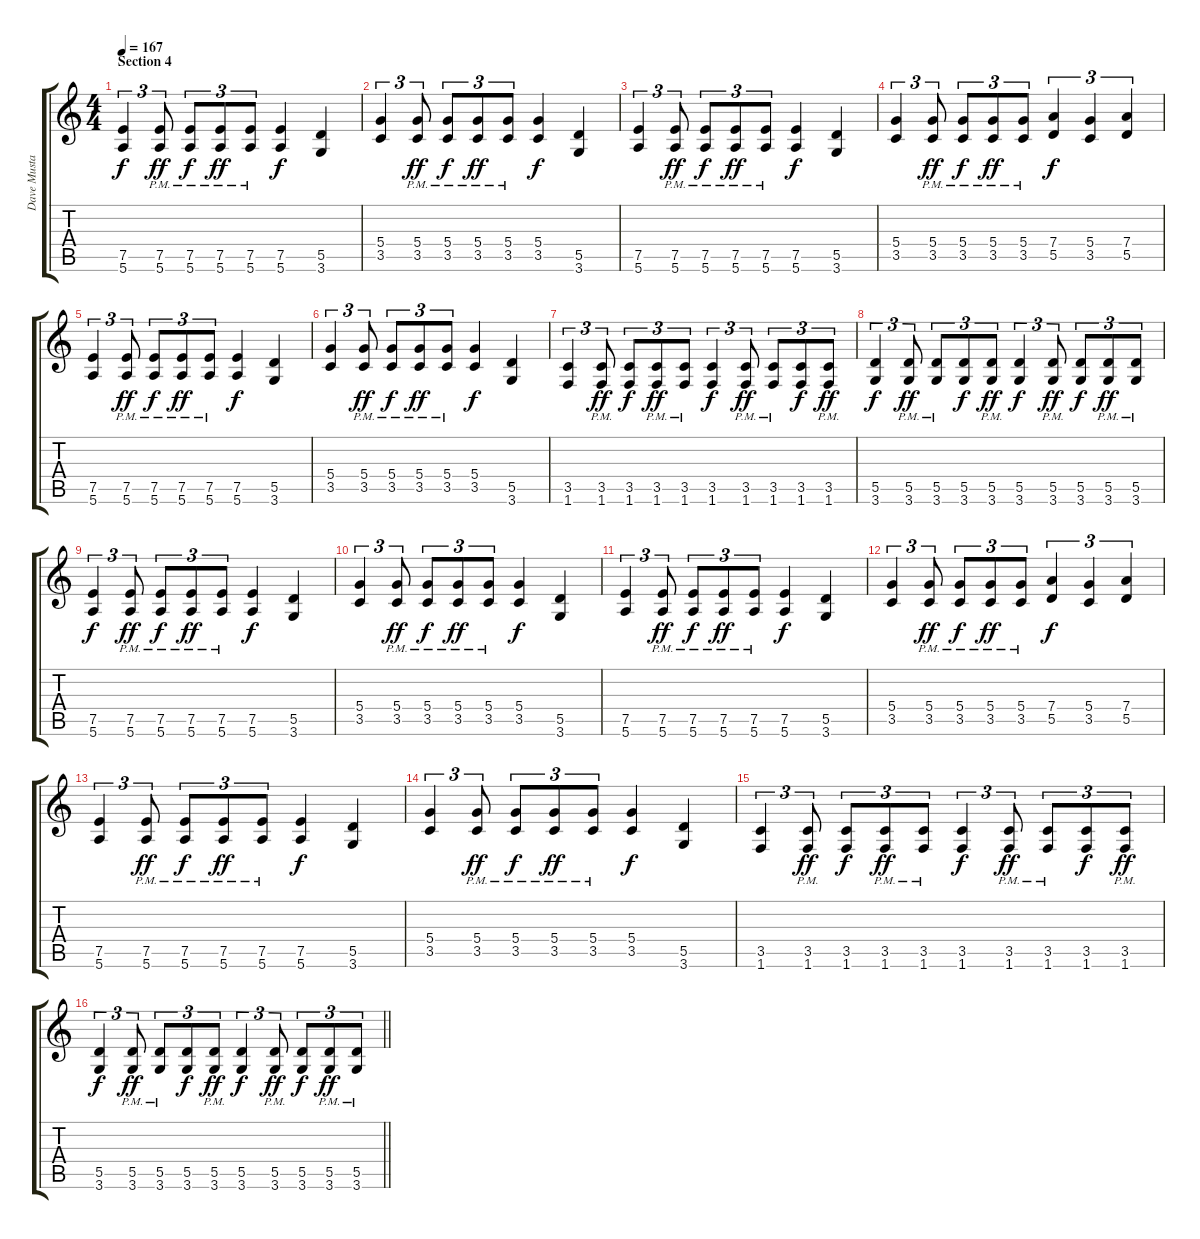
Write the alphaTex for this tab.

\track ("Dave Mustaine" "Dave Musta") {instrument distortionguitar}
\staff {score tabs}
\tuning (E4 B3 G3 D3 A2 E2) {hide}
\ts (4 4)
\section ("" "Section 4")
\tempo 167
\clef g2
\ks c
(7.5 5.6).4{tu (3 2) dy f} (7.5{pm} 5.6{pm}).8{tu (3 2) dy ff} (7.5{pm} 5.6{pm}).8{tu (3 2) dy f} (7.5{pm} 5.6{pm}).8{tu (3 2) dy ff} (7.5{pm} 5.6{pm}).8{tu (3 2)} (7.5 5.6).4{dy f} (5.5 3.6).4 |
(5.4 3.5).4{tu (3 2)} (5.4{pm} 3.5{pm}).8{tu (3 2) dy ff} (5.4{pm} 3.5{pm}).8{tu (3 2) dy f} (5.4{pm} 3.5{pm}).8{tu (3 2) dy ff} (5.4{pm} 3.5{pm}).8{tu (3 2)} (5.4 3.5).4{dy f} (5.5 3.6).4 |
(7.5 5.6).4{tu (3 2)} (7.5{pm} 5.6{pm}).8{tu (3 2) dy ff} (7.5{pm} 5.6{pm}).8{tu (3 2) dy f} (7.5{pm} 5.6{pm}).8{tu (3 2) dy ff} (7.5{pm} 5.6{pm}).8{tu (3 2)} (7.5 5.6).4{dy f} (5.5 3.6).4 |
(5.4 3.5).4{tu (3 2)} (5.4{pm} 3.5{pm}).8{tu (3 2) dy ff} (5.4{pm} 3.5{pm}).8{tu (3 2) dy f} (5.4{pm} 3.5{pm}).8{tu (3 2) dy ff} (5.4{pm} 3.5{pm}).8{tu (3 2)} (7.4 5.5).4{tu (3 2) dy f} (5.4 3.5).4{tu (3 2)} (7.4 5.5).4{tu (3 2)} |
(7.5 5.6).4{tu (3 2)} (7.5{pm} 5.6{pm}).8{tu (3 2) dy ff} (7.5{pm} 5.6{pm}).8{tu (3 2) dy f} (7.5{pm} 5.6{pm}).8{tu (3 2) dy ff} (7.5{pm} 5.6{pm}).8{tu (3 2)} (7.5 5.6).4{dy f} (5.5 3.6).4 |
(5.4 3.5).4{tu (3 2)} (5.4{pm} 3.5{pm}).8{tu (3 2) dy ff} (5.4{pm} 3.5{pm}).8{tu (3 2) dy f} (5.4{pm} 3.5{pm}).8{tu (3 2) dy ff} (5.4{pm} 3.5{pm}).8{tu (3 2)} (5.4 3.5).4{dy f} (5.5 3.6).4 |
(3.5 1.6).4{tu (3 2)} (3.5{pm} 1.6{pm}).8{tu (3 2) dy ff} (3.5 1.6).8{tu (3 2) dy f} (3.5{pm} 1.6{pm}).8{tu (3 2) dy ff} (3.5{pm} 1.6{pm}).8{tu (3 2)} (3.5 1.6).4{tu (3 2) dy f} (3.5{pm} 1.6{pm}).8{tu (3 2) dy ff} (3.5{pm} 1.6{pm}).8{tu (3 2)} (3.5 1.6).8{tu (3 2) dy f} (3.5{pm} 1.6{pm}).8{tu (3 2) dy ff} |
(5.5 3.6).4{tu (3 2) dy f} (5.5{pm} 3.6{pm}).8{tu (3 2) dy ff} (5.5{pm} 3.6{pm}).8{tu (3 2)} (5.5 3.6).8{tu (3 2) dy f} (5.5{pm} 3.6{pm}).8{tu (3 2) dy ff} (5.5 3.6).4{tu (3 2) dy f} (5.5{pm} 3.6{pm}).8{tu (3 2) dy ff} (5.5 3.6).8{tu (3 2) dy f} (5.5{pm} 3.6{pm}).8{tu (3 2) dy ff} (5.5{pm} 3.6{pm}).8{tu (3 2)} |
(7.5 5.6).4{tu (3 2) dy f} (7.5{pm} 5.6{pm}).8{tu (3 2) dy ff} (7.5{pm} 5.6{pm}).8{tu (3 2) dy f} (7.5{pm} 5.6{pm}).8{tu (3 2) dy ff} (7.5{pm} 5.6{pm}).8{tu (3 2)} (7.5 5.6).4{dy f} (5.5 3.6).4 |
(5.4 3.5).4{tu (3 2)} (5.4{pm} 3.5{pm}).8{tu (3 2) dy ff} (5.4{pm} 3.5{pm}).8{tu (3 2) dy f} (5.4{pm} 3.5{pm}).8{tu (3 2) dy ff} (5.4{pm} 3.5{pm}).8{tu (3 2)} (5.4 3.5).4{dy f} (5.5 3.6).4 |
(7.5 5.6).4{tu (3 2)} (7.5{pm} 5.6{pm}).8{tu (3 2) dy ff} (7.5{pm} 5.6{pm}).8{tu (3 2) dy f} (7.5{pm} 5.6{pm}).8{tu (3 2) dy ff} (7.5{pm} 5.6{pm}).8{tu (3 2)} (7.5 5.6).4{dy f} (5.5 3.6).4 |
(5.4 3.5).4{tu (3 2)} (5.4{pm} 3.5{pm}).8{tu (3 2) dy ff} (5.4{pm} 3.5{pm}).8{tu (3 2) dy f} (5.4{pm} 3.5{pm}).8{tu (3 2) dy ff} (5.4{pm} 3.5{pm}).8{tu (3 2)} (7.4 5.5).4{tu (3 2) dy f} (5.4 3.5).4{tu (3 2)} (7.4 5.5).4{tu (3 2)} |
(7.5 5.6).4{tu (3 2)} (7.5{pm} 5.6{pm}).8{tu (3 2) dy ff} (7.5{pm} 5.6{pm}).8{tu (3 2) dy f} (7.5{pm} 5.6{pm}).8{tu (3 2) dy ff} (7.5{pm} 5.6{pm}).8{tu (3 2)} (7.5 5.6).4{dy f} (5.5 3.6).4 |
(5.4 3.5).4{tu (3 2)} (5.4{pm} 3.5{pm}).8{tu (3 2) dy ff} (5.4{pm} 3.5{pm}).8{tu (3 2) dy f} (5.4{pm} 3.5{pm}).8{tu (3 2) dy ff} (5.4{pm} 3.5{pm}).8{tu (3 2)} (5.4 3.5).4{dy f} (5.5 3.6).4 |
(3.5 1.6).4{tu (3 2)} (3.5{pm} 1.6{pm}).8{tu (3 2) dy ff} (3.5 1.6).8{tu (3 2) dy f} (3.5{pm} 1.6{pm}).8{tu (3 2) dy ff} (3.5{pm} 1.6{pm}).8{tu (3 2)} (3.5 1.6).4{tu (3 2) dy f} (3.5{pm} 1.6{pm}).8{tu (3 2) dy ff} (3.5{pm} 1.6{pm}).8{tu (3 2)} (3.5 1.6).8{tu (3 2) dy f} (3.5{pm} 1.6{pm}).8{tu (3 2) dy ff} |
\barLineRight lightlight
(5.5 3.6).4{tu (3 2) dy f} (5.5{pm} 3.6{pm}).8{tu (3 2) dy ff} (5.5{pm} 3.6{pm}).8{tu (3 2)} (5.5 3.6).8{tu (3 2) dy f} (5.5{pm} 3.6{pm}).8{tu (3 2) dy ff} (5.5 3.6).4{tu (3 2) dy f} (5.5{pm} 3.6{pm}).8{tu (3 2) dy ff} (5.5 3.6).8{tu (3 2) dy f} (5.5{pm} 3.6{pm}).8{tu (3 2) dy ff} (5.5{pm} 3.6{pm}).8{tu (3 2)}
